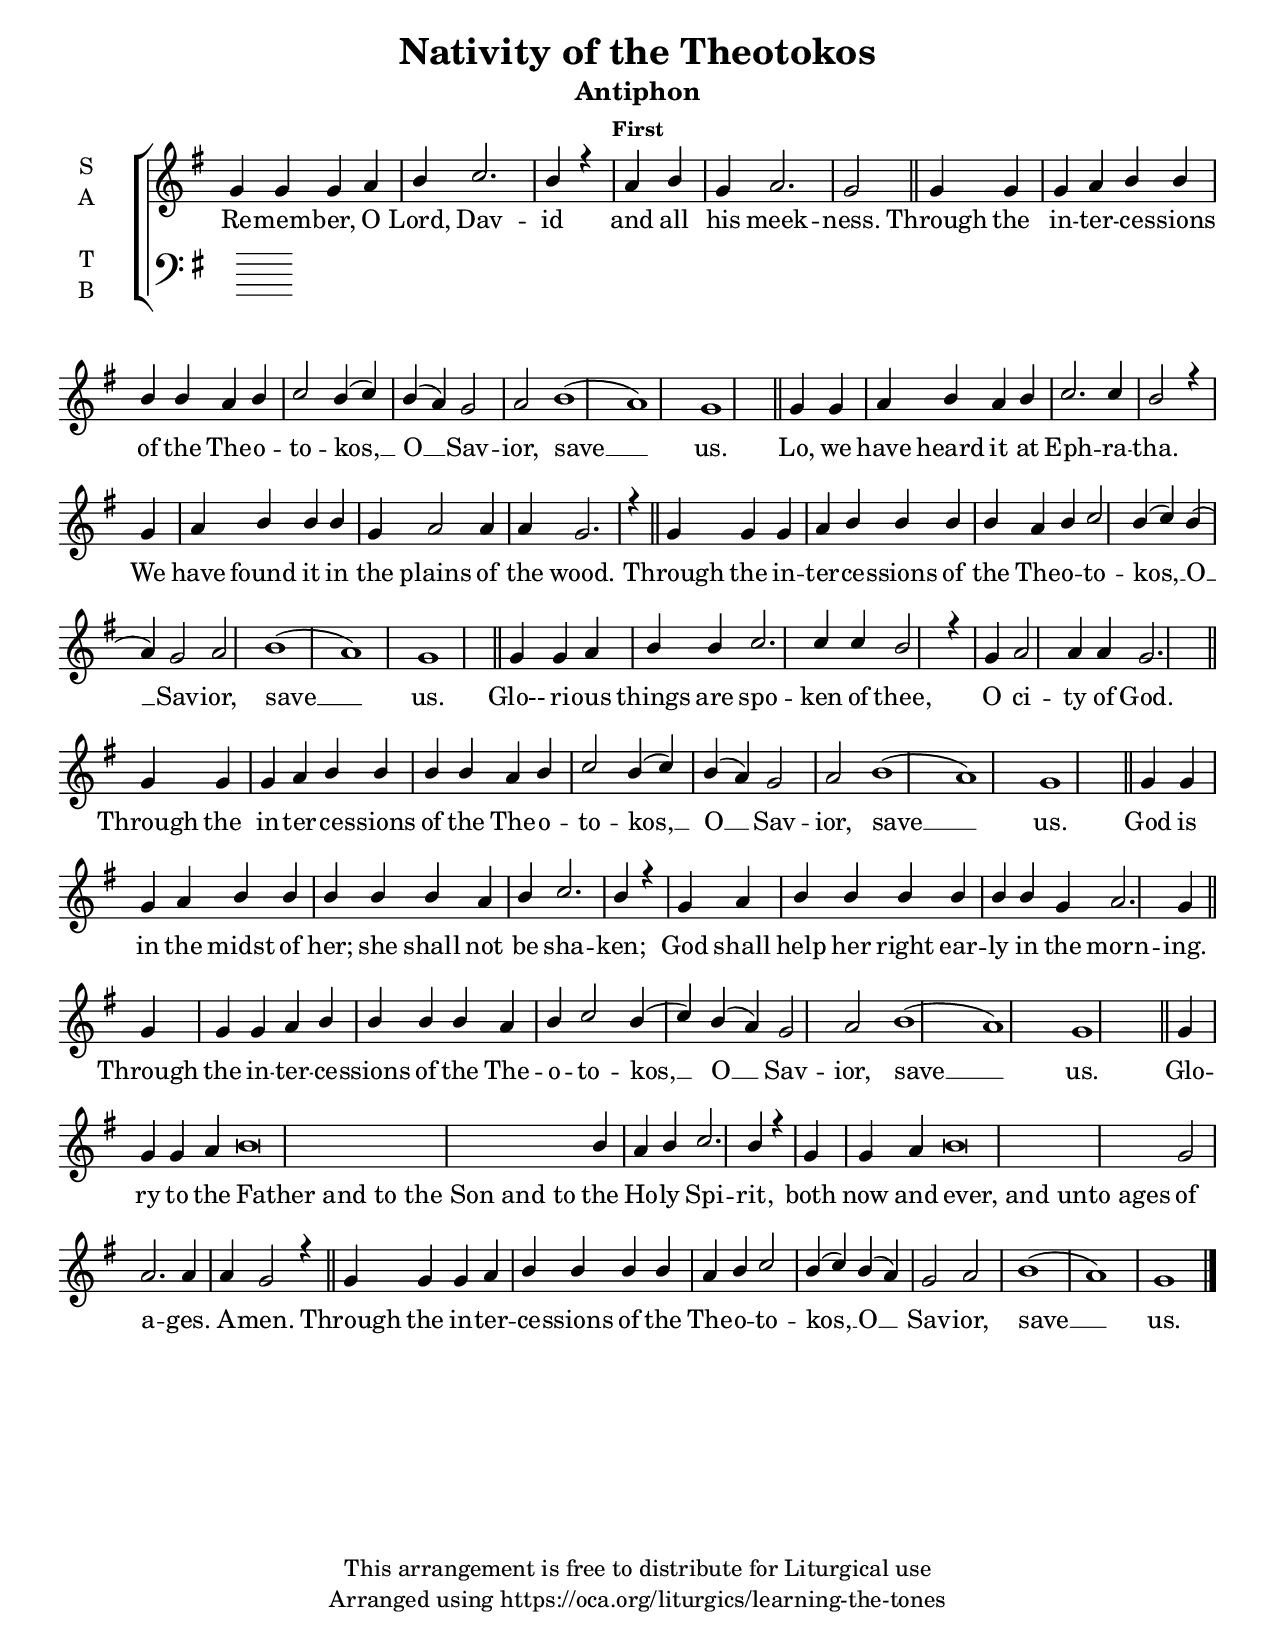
\version "2.18.2"

\header {
  title = "Nativity of the Theotokos"
  subtitle = "Antiphon"
  subsubtitle = "First"
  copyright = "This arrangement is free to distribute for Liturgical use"
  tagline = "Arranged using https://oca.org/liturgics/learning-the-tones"
}

#(set-default-paper-size "letter")

% Provide an easy way to group a bunch of text together on a breve
% http://lilypond.org/doc/v2.18/Documentation/notation/working-with-ancient-music_002d_002dscenarios-and-solutions
recite = \once \override LyricText.self-alignment-X = #-1

\defineBarLine "invisible" #'("" "" "")
global = {
  \time 1/1 % Not used, Time_signature_engraver is removed from layout
  \key g \major
  \set Timing.defaultBarType = "invisible" %% Only put bar lines where I say
}

refrain = \lyricmode {
  Through the in -- ter -- ce -- ssions of the The -- o -- to -- kos, __ O __ Sav -- ior, save __ us.
}
verseOne = \lyricmode {
  % The verses can be broken up further than they are in the Liturgy variable text
  % http://ww1.antiochian.org/sites/default/files/nativity_of_theotokos_series.pdf
  Re -- mem -- ber, O Lord, Dav -- id and all his meek -- ness.
  \refrain
  Lo, we have heard it at Eph -- ra -- tha.
    We have found it in the plains of the wood.
  \refrain
  Glo-- ri -- ous things are spo -- ken of thee,
    O ci -- ty of God.
  \refrain
  God is in the midst of her; she shall not be sha -- ken;
    God shall help her right ear -- ly in the morn -- ing.
  \refrain
  Glo -- ry to the \recite "Father and to the Son and to" the Ho -- ly Spi -- rit,
    both now and \recite "ever, and unto ages" of a -- ges. A -- men.
  \refrain
}

soprefmost = { g4 g g a b4 b4 b4 b4 a b c2 b4( c) b( a) g2 a2 b1( a) g1 }
sopref = { \soprefmost \bar "||" }
soprano = \relative g' {
  \global
  % Verse 1
  g4 g g a b c2. b4 r4 \bar "|"
  a4 b g a2. g2 \bar "||"
  \sopref % Refrain
  % Verse 2
  g4 g a b a b c2. c4 b2 r4 \bar "|"
  g4 a b b b g a2 a4 a g2. r4 \bar "||"
  \sopref % Refrain
  % Verse 3
  g4 g a b b c2. c4 c b2 r4 \bar "|"
  g4 a2 a4 a g2. \bar "||"
  \sopref \allowPageTurn % Refrain
  % Verse 4
  g4 g g a b b b b b a b c2. b4 r4 \bar "|"
  g4 a b b b b b b g a2. g4 \bar "||" \allowPageTurn
  \sopref % Refrain
  \allowPageTurn % GNE
  g4 g g a b\breve b4 a4 b4 c2. b4 r4 \bar "|"
  g4 g a b\breve g2 a2. a4 a g2 r4 \bar "||"
  \soprefmost \bar "|." % Refrain
}

alto = \relative c' {
  \global

}

tenor = \relative a {
  \global

}

bass = \relative c {
  \global

}

\score {
  \new ChoirStaff <<
    \new Staff \with {
      midiInstrument = "choir aahs"
      instrumentName = \markup \center-column { S A }
    } <<
      \new Voice = "soprano" { \voiceOne \soprano }
      \new Voice = "alto" { \voiceTwo \alto }
    >>
    \new Lyrics \with {
      \override VerticalAxisGroup #'staff-affinity = #CENTER
    } \lyricsto "soprano" \verseOne

    \new Staff \with {
      midiInstrument = "choir aahs"
      instrumentName = \markup \center-column { T B }
    } <<
      \clef bass
      \new Voice = "tenor" { \voiceOne \tenor }
      \new Voice = "bass" { \voiceTwo \bass }
    >>
  >>
  \layout {
    \context {
      \Staff
      \remove "Time_signature_engraver"
    }
    \context {
      \Score
      \omit BarNumber
    }
  }
  \midi { \tempo 4 = 300
          \context {
            \Voice
            \remove "Dynamic_performer"
    }
  }
}
